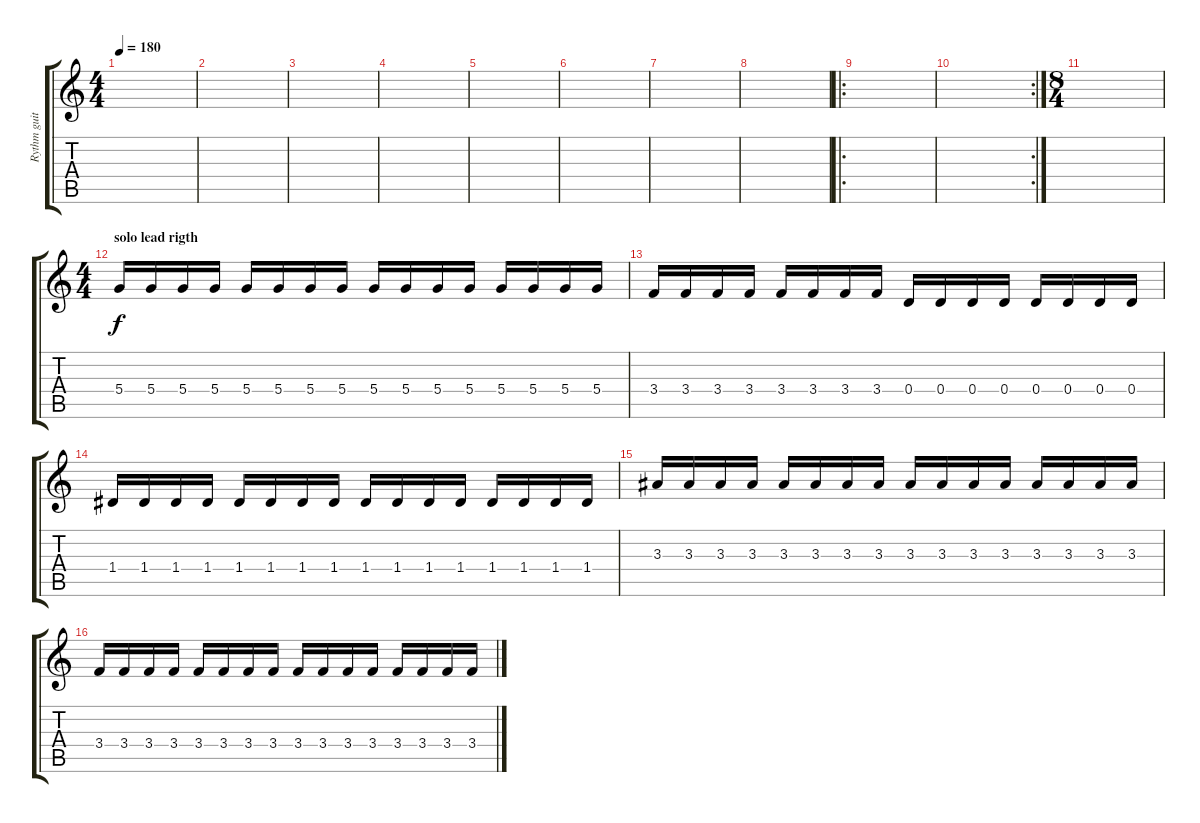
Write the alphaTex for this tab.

\track ("Rythm guitar" "Rythm guit") {instrument distortionguitar}
\staff {score tabs}
\tuning (E4 B3 G3 D3 A2 E2) {hide}
\ts (4 4)
\tempo 180
\clef g2
\ks c
|
|
|
|
|
|
|
|
\ro
|
\rc 2
|
\ts (8 4)
|
\ts (4 4)
\section ("" "solo lead rigth")
5.4.16 5.4.16 5.4.16 5.4.16 5.4.16 5.4.16 5.4.16 5.4.16 5.4.16 5.4.16 5.4.16 5.4.16 5.4.16 5.4.16 5.4.16 5.4.16 |
3.4.16 3.4.16 3.4.16 3.4.16 3.4.16 3.4.16 3.4.16 3.4.16 0.4.16 0.4.16 0.4.16 0.4.16 0.4.16 0.4.16 0.4.16 0.4.16 |
1.4.16 1.4.16 1.4.16 1.4.16 1.4.16 1.4.16 1.4.16 1.4.16 1.4.16 1.4.16 1.4.16 1.4.16 1.4.16 1.4.16 1.4.16 1.4.16 |
3.3.16 3.3.16 3.3.16 3.3.16 3.3.16 3.3.16 3.3.16 3.3.16 3.3.16 3.3.16 3.3.16 3.3.16 3.3.16 3.3.16 3.3.16 3.3.16 |
3.4.16 3.4.16 3.4.16 3.4.16 3.4.16 3.4.16 3.4.16 3.4.16 3.4.16 3.4.16 3.4.16 3.4.16 3.4.16 3.4.16 3.4.16 3.4.16
